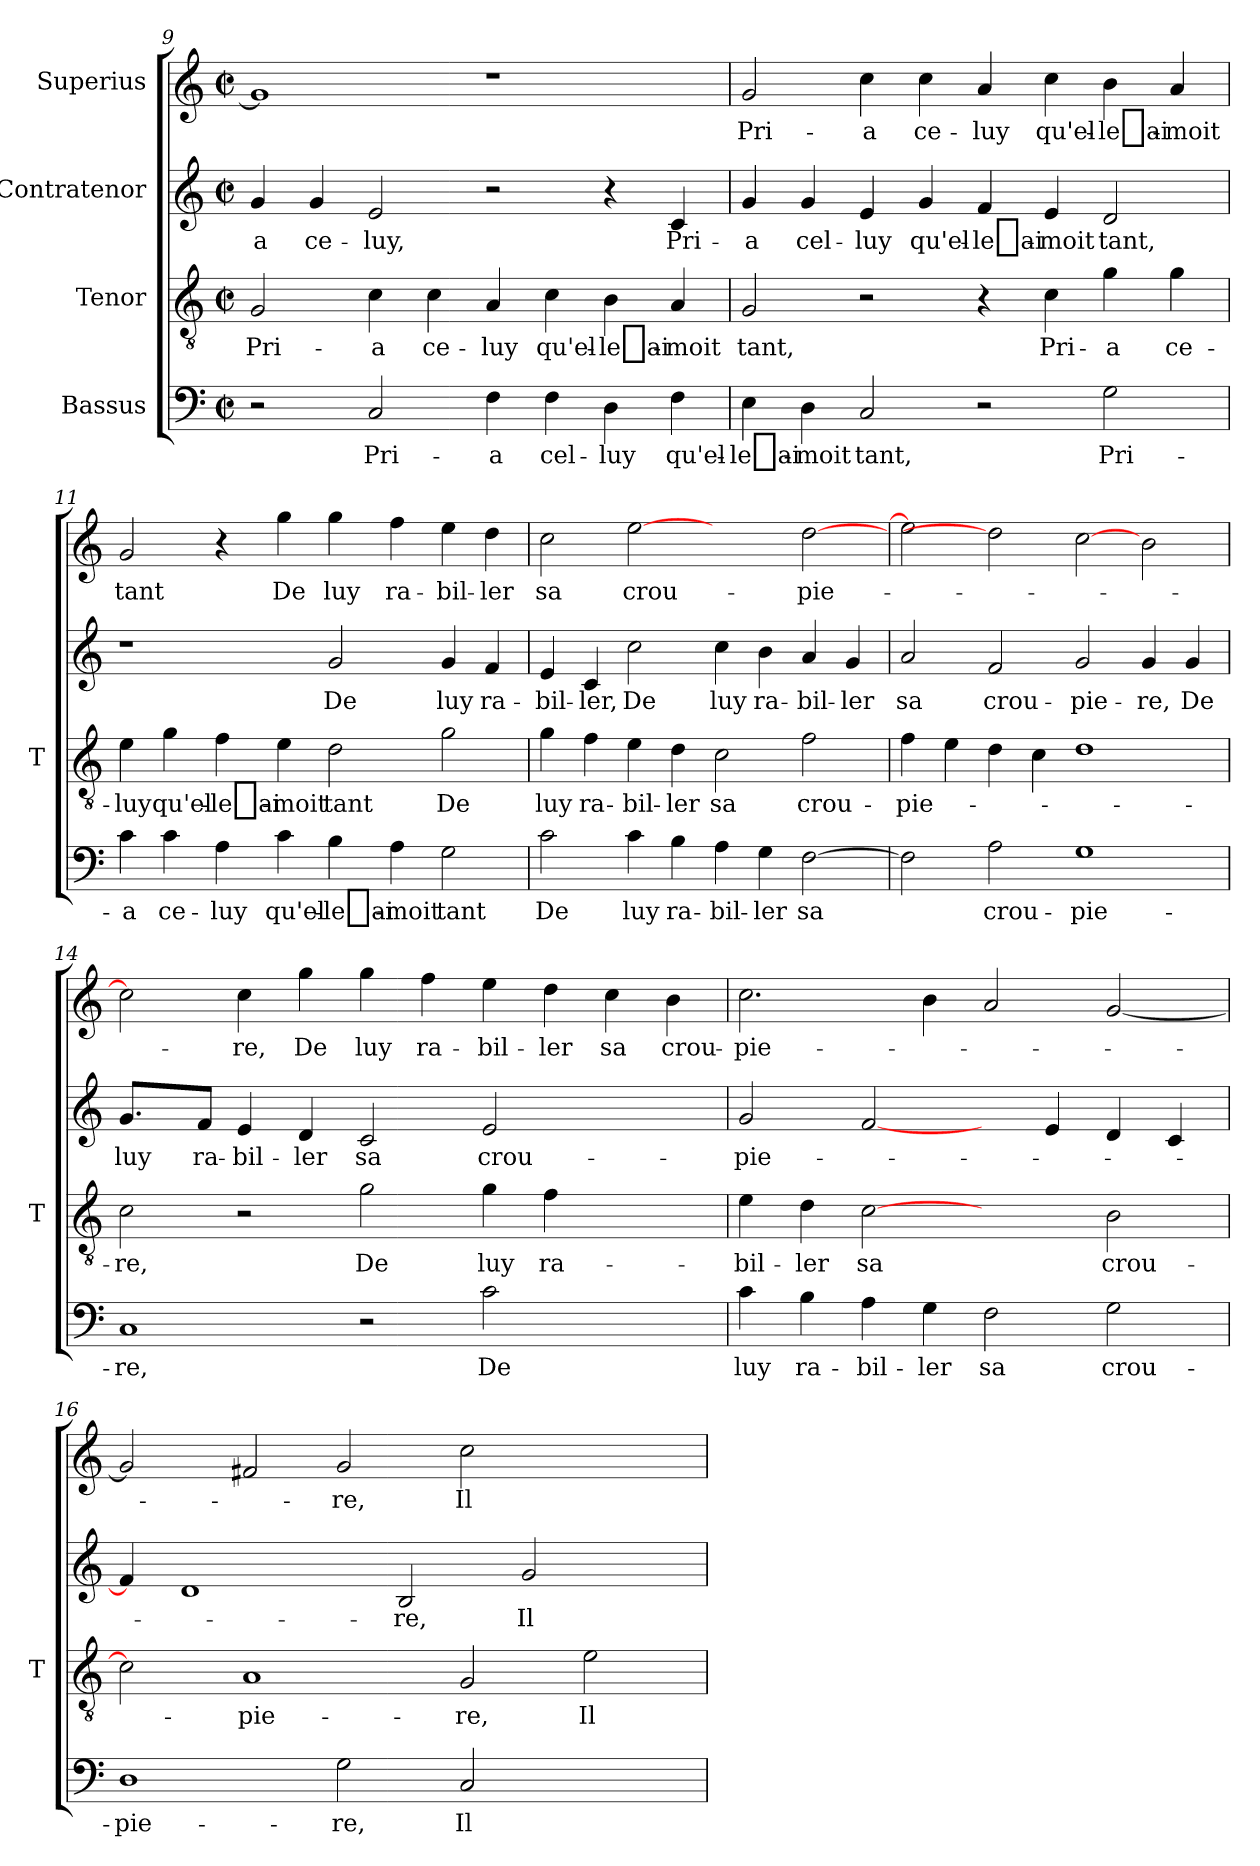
**kern	**text	**kern	**text	**kern	**text	**kern	**text
*part4	*part4	*part3	*part3	*part2	*part2	*part1	*part1
*staff4	*staff4	*staff3	*staff3	*staff2	*staff2	*staff1	*staff1
*I"Bassus	*	*I"Tenor	*	*I"Contratenor	*	*I"Superius	*
*	*	*I'T	*	*	*	*	*
*clefF4	*	*clefGv2	*	*clefG2	*	*clefG2	*
*k[]	*	*k[]	*	*k[]	*	*k[]	*
*C:	*	*C:	*	*C:	*	*C:	*
*M2/2	*	*M2/2	*	*M2/2	*	*M2/2	*
*met(c|)	*	*met(c|)	*	*met(c|)	*	*met(c|)	*
=9	=9	=9	=9	=9	=9	=9	=9
2r	.	2G	Pri-	4g	-a	1g]	.
.	.	.	.	4g	ce-	.	.
2C	Pri-	4c	-a	2e	-luy,	.	.
.	.	4c	ce-	.	.	.	.
4F	-a	4A	-luy	2r	.	1r	.
4F	cel-	4c	qu'el-	.	.	.	.
4D	-luy	4B	le_ai-	4r	.	.	.
4F	qu'el-	4A	-moit	4c	Pri-	.	.
!!LO:LB:g=z
=10	=10	=10	=10	=10	=10	=10	=10
4E	le_ai-	2G	-tant,	4g	-a	2g	Pri-
4D	-moit	.	.	4g	cel-	.	.
2C	-tant,	2r	.	4e	-luy	4cc	-a
.	.	.	.	4g	qu'el-	4cc	ce-
2r	.	4r	.	4f	le_ai-	4a	-luy
.	.	4c	Pri-	4e	-moit	4cc	qu'el-
2G	Pri-	4g	-a	2d	-tant,	4b	le_ai-
.	.	4g	ce-	.	.	4a	-moit
=11	=11	=11	=11	=11	=11	=11	=11
4c	-a	4e	-luy	1r	.	2g	-tant
4c	ce-	4g	qu'el-	.	.	.	.
4A	-luy	4f	le_ai-	.	.	4r	.
4c	qu'el-	4e	-moit	.	.	4gg	-De
4B	le_ai-	2d	-tant	2g	-De	4gg	-luy
4A	-moit	.	.	.	.	4ff	ra-
2G	-tant	2g	-De	4g	-luy	4ee	bil-
.	.	.	.	4f	ra-	4dd	-ler
=12	=12	=12	=12	=12	=12	=12	=12
2c	-De	4g	-luy	4e	bil-	2cc	-sa
.	.	4f	ra-	4c	-ler,	.	.
4c	-luy	4e	bil-	2cc	-De	[2ee	crou-
4B	ra-	4d	-ler	.	.	.	.
4A	bil-	2c	-sa	4cc	-luy	2ryy	.
4G	-ler	.	.	4b	ra-	.	.
[2F	-sa	2f	crou-	4a	bil-	[2dd	pie-
.	.	.	.	4g	-ler	.	.
!!LO:LB:g=z
=13	=13	=13	=13	=13	=13	=13	=13
2F]	.	4f	pie-	2a	-sa	2ee]	.
.	.	4e	.	.	.	.	.
2A	crou-	4d	.	2f	crou-	2dd]	.
.	.	4c	.	.	.	.	.
1G	pie-	1d	.	2g	pie-	[2cc	.
.	.	.	.	4g	-re,	2b	.
.	.	.	.	4g	-De	.	.
=14	=14	=14	=14	=14	=14	=14	=14
1C	-re,	2c	-re,	4.g	-luy	2cc]	.
.	.	.	.	8fJ	ra-	.	.
.	.	2r	.	4e	bil-	4cc	-re,
.	.	.	.	4d	-ler	4gg	-De
2r	.	2g	-De	2c	-sa	4gg	-luy
.	.	.	.	.	.	4ff	ra-
2c	-De	4g	-luy	2e	crou-	4ee	bil-
.	.	4f	ra-	.	.	4dd	-ler
2ryy	.	2ryy	.	2ryy	.	4cc	-sa
.	.	.	.	.	.	4b	crou-
=15	=15	=15	=15	=15	=15	=15	=15
4c	-luy	4e	bil-	2g	pie-	2.cc	pie-
4B	ra-	4d	-ler	.	.	.	.
4A	bil-	[2c	-sa	[2f	.	.	.
4G	-ler	.	.	.	.	4b	.
2F	-sa	2ryy	.	4ryy	.	2a	.
.	.	.	.	4e	.	.	.
2G	crou-	2B	crou-	4d	.	[2g	.
.	.	.	.	4c	.	.	.
=16	=16	=16	=16	=16	=16	=16	=16
1D	pie-	2c]	.	4f]	.	2g]	.
.	.	.	.	1d	.	.	.
.	.	1A	pie-	.	.	2f#X	.
2G	-re,	.	.	.	.	2g	-re,
.	.	.	.	2B	-re,	.	.
2C	-Il	2G	-re,	.	.	2cc	-Il
.	.	.	.	2g	-Il	.	.
2ryy	.	2e	-Il	.	.	2ryy	.
.	.	.	.	4ryy	.	.	.
=	=	=	=	=	=	=	=
*-	*-	*-	*-	*-	*-	*-	*-
